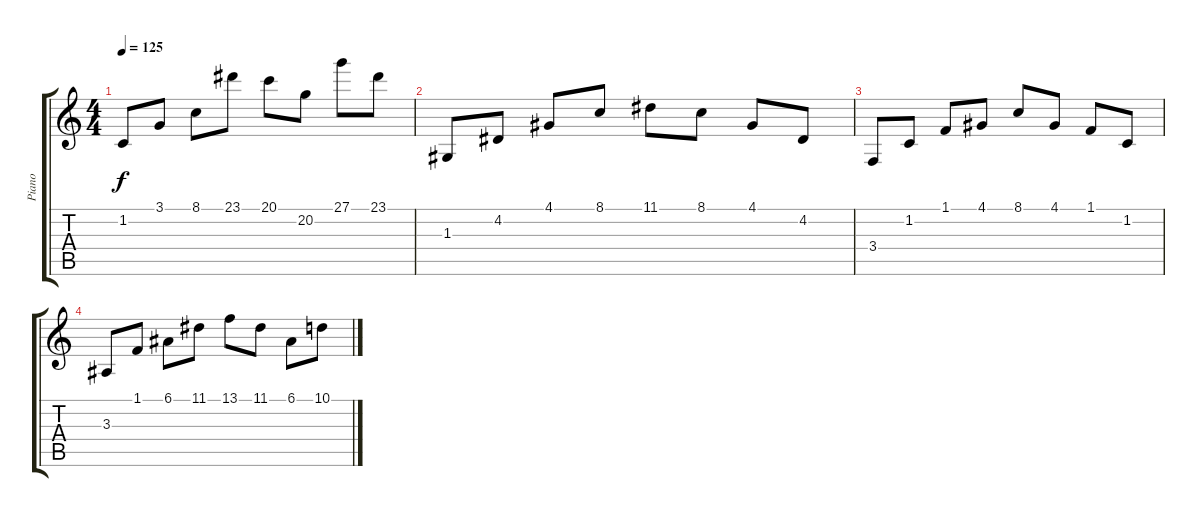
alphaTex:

\track ("Piano" "Piano") {instrument brightacousticpiano}
\staff {score tabs}
\tuning (E4 B3 G3 D3 A2 E2) {hide}
\ts (4 4)
\tempo 125
\clef g2
\ks c
1.2.8{dy f} 3.1.8 8.1.8 23.1.8 20.1.8 20.2.8 27.1.8 23.1.8 |
1.3.8 4.2.8 4.1.8 8.1.8 11.1.8 8.1.8 4.1.8 4.2.8 |
3.4.8 1.2.8 1.1.8 4.1.8 8.1.8 4.1.8 1.1.8 1.2.8 |
3.3.8 1.1.8 6.1.8 11.1.8 13.1.8 11.1.8 6.1.8 10.1.8
